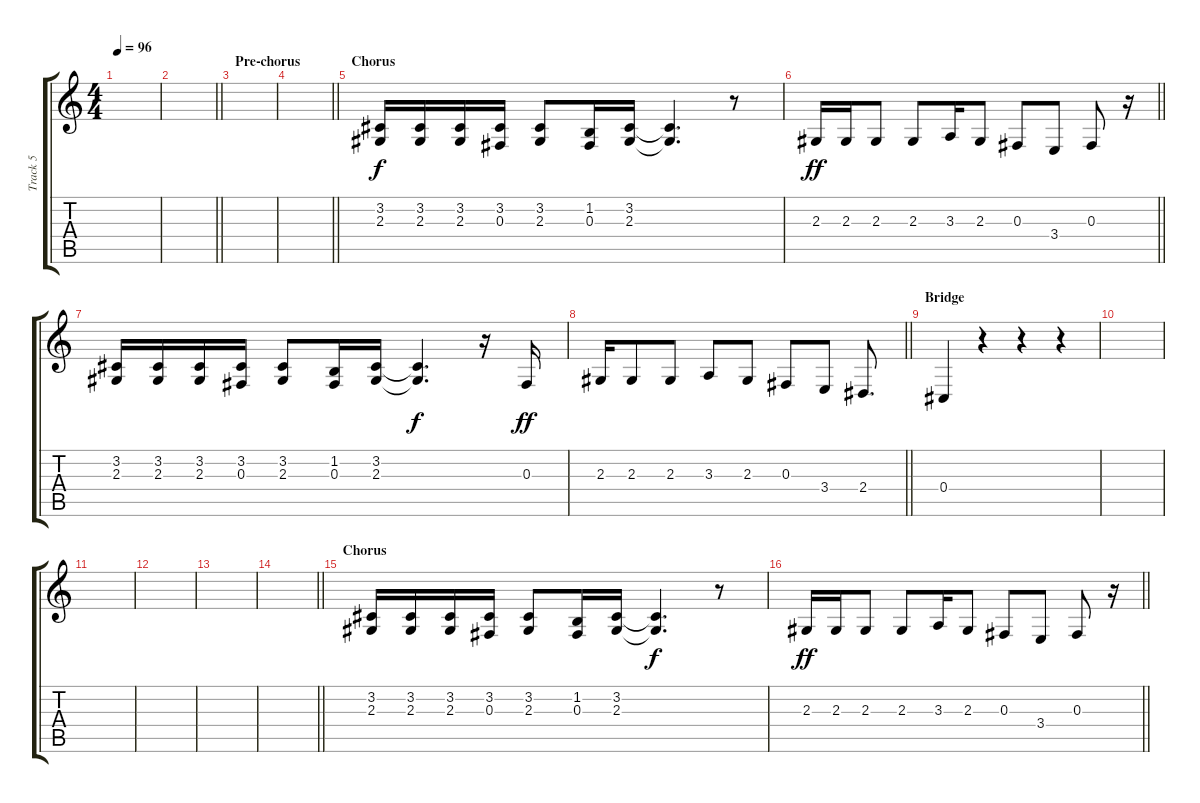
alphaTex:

\track ("Track 5" "Track 5") {instrument lead1square}
\staff {score tabs}
\tuning (Eb4 Bb3 Gb3 Db3 Ab2 Eb2) {hide}
\ts (4 4)
\tempo 96
\clef g2
\ks c
|
\barLineRight lightlight
|
\section ("" "Pre-chorus")
|
\barLineRight lightlight
|
\section ("" "Chorus")
(3.2 2.3).16 (3.2 2.3).16 (3.2 2.3).16 (3.2 0.3).16 (3.2 2.3).8 (1.2 0.3).16 (3.2 2.3).16 (3.2{t} 2.3{t}).4{d dy f} r.8 |
\barLineRight lightlight
2.3.16{dy ff} 2.3.16 2.3.8 2.3.8 3.3.16 2.3.8 0.3.8 3.4.8 0.3.8 r.16 |
(3.2 2.3).16 (3.2 2.3).16 (3.2 2.3).16 (3.2 0.3).16 (3.2 2.3).8 (1.2 0.3).16 (3.2 2.3).16 (3.2{t} 2.3{t}).4{d dy f} r.16 0.3.16{dy ff} |
\barLineRight lightlight
2.3.16 2.3.8 2.3.8 3.3.8 2.3.8 0.3.8 3.4.8 2.4.8{d} |
\section ("" "Bridge")
0.4.4 r.4 r.4 r.4 |
|
|
|
|
\barLineRight lightlight
|
\section ("" "Chorus")
(3.2 2.3).16 (3.2 2.3).16 (3.2 2.3).16 (3.2 0.3).16 (3.2 2.3).8 (1.2 0.3).16 (3.2 2.3).16 (3.2{t} 2.3{t}).4{d dy f} r.8 |
\barLineRight lightlight
2.3.16{dy ff} 2.3.16 2.3.8 2.3.8 3.3.16 2.3.8 0.3.8 3.4.8 0.3.8 r.16
